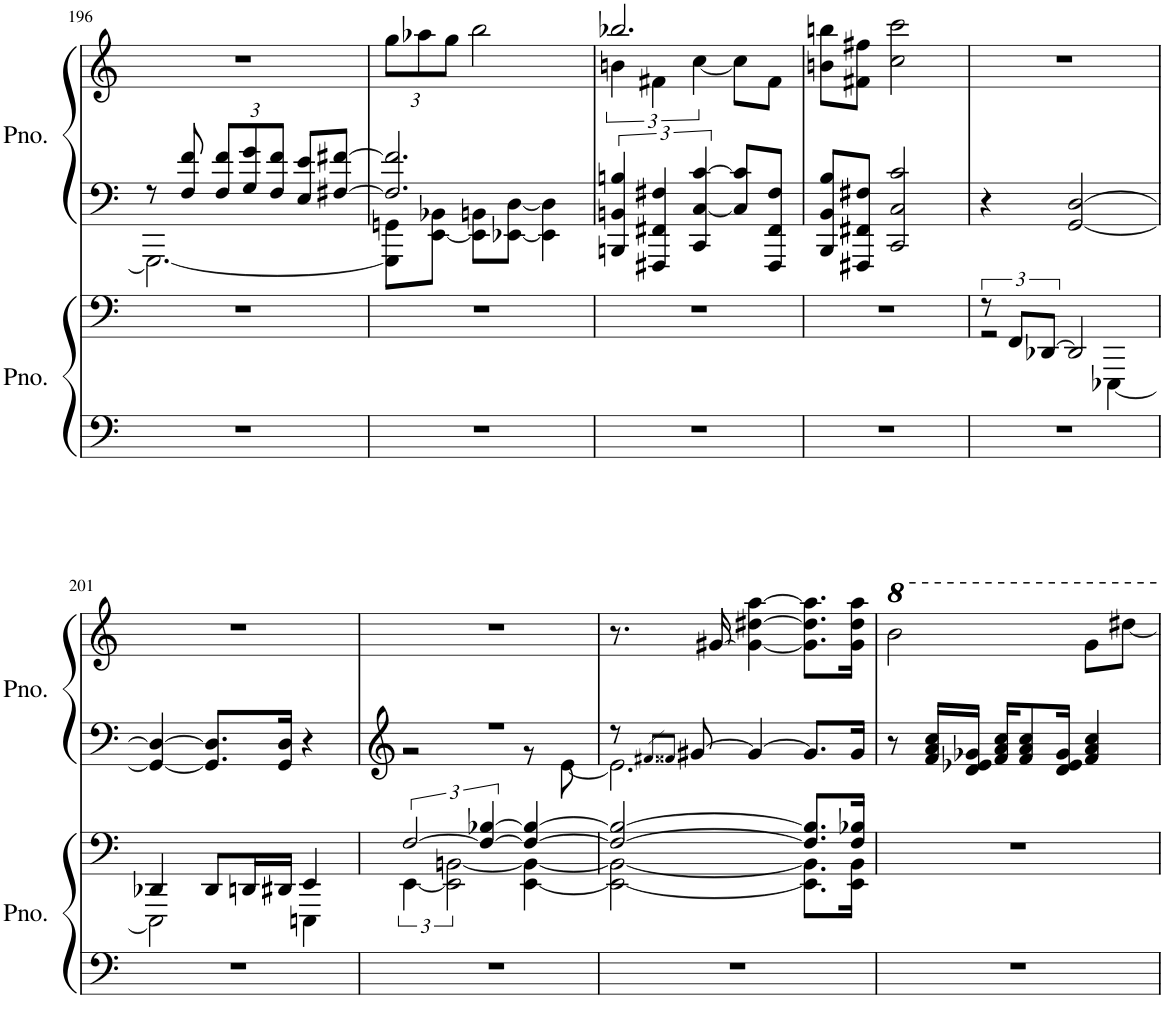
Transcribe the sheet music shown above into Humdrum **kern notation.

**kern	**kern	**kern	**kern
*part2	*part2	*part1	*part1
*staff4	*staff3	*staff2	*staff1
*I"Piano	*	*I"Piano	*
*I'Pno.	*	*I'Pno.	*
!!LO:PB:g=z
*clefF4	*clefF4	*clefF4	*clefG2
*k[]	*k[]	*k[]	*k[]
*M3/4	*M3/4	*M3/4	*M3/4
=196	=196	=196	=196
*	*	*^	*
2.r	2.r	8r	2.GGG#\_	2.r
.	.	8F/ 8f/	.	.
*	*	*Xbrackettup	*	*
.	.	12F/ 12f/L	.	.
.	.	12G/ 12g/	.	.
.	.	12F/ 12f/J	.	.
.	.	8E/ 8e/L	.	.
.	.	[8F#X/ [8f#X/J	.	.
=197	=197	=197	=197	=197
*	*	*	*	*Xbrackettup
2.r	2.r	2.F#/] 2.f#/]	8GGG#\] 8GGn\L	12gg\L
.	.	.	.	12aa-X\
.	.	.	[8EE\ 8BB-X\J	.
.	.	.	.	12gg\J
.	.	.	8EE\] 8BBn\L	2bb\
.	.	.	[8EE-X\ [8D\J	.
.	.	.	4EE-\] 4D\]	.
*	*	*v	*v	*
=198	=198	=198	=198
*	*	*	*^
*	*	*brackettup	*	*brackettup
2.r	2.r	6BBBn/ 6BBn/ 6Bn/	2.bb-X/	6bn\
.	.	6FFF#X/ 6FF#X/ 6F#X/	.	6f#X\
.	.	6CC/ [6C/ [6c/	.	[6cc\
.	.	8C/] 8c/]L	.	8cc\L]
.	.	8FFF#/ 8FF#/ 8F#/J	.	8f#\J
*	*	*	*v	*v
=199	=199	=199	=199
2.r	2.r	8BBB/ 8BB/ 8B/L	8bn\ 8bbn\L
.	.	8FFF#X/ 8FF#X/ 8F#X/J	8f#X\ 8ff#X\J
.	.	2CC/ 2C/ 2c/	2cc\ 2ccc\
=200	=200	=200	=200
*	*^	*	*
2.r	12r	2r	4r	2.r
.	12FF/L	.	.	.
.	[12DD-X/J	.	.	.
.	2DD-/]	.	[2GG/ [2D/	.
.	.	[4EEE-X\	.	.
!!LO:LB:g=z
=201	=201	=201	=201	=201
2.r	4DD-X/	2EEE-\]	4GG/_ 4D/_	2.r
.	8DD-/L	.	8.GG/] 8.D/]L	.
.	16DDn/L	.	.	.
.	16DD#X/JJ	.	16GG/ 16D/Jk	.
.	4EE/	4EEEn\	4r	.
=202	=202	=202	=202	=202
*	*	*	*^	*
2.r	[3F/	[6EE\	2.r	2r	2.r
.	.	3EE\] [3BBn\	.	.	.
.	6F/_ [6B-X/	.	.	.	.
.	4F/_ 4B-/_	[4EE\ 4BB\_	.	8r	.
.	.	.	.	[8e\	.
=203	=203	=203	=203	=203	=203
2.r	2F/_ 2B-/_	2EE\_ 2BB\_	8r	2.e\]	8.r
.	.	.	8qf#X/L	.	.
.	.	.	8qf##X/J	.	.
.	.	.	[8g#X/	.	.
.	.	.	.	.	[16g#X/
.	.	.	4g#/_	.	4g#\_ [4dd#X\ [4aa\
.	8.F/] 8.B-/]L	8.EE\] 8.BB\]L	8.g#/L]	.	8.g#\] 8.dd#\] 8.aa\]L
.	16F/ 16B-X/Jk	16EE\ 16BB\Jk	16g#/Jk	.	16g#\ 16dd#\ 16aa\Jk
*	*v	*v	*	*	*
*	*	*v	*v	*
=204	=204	=204	=204
*	*	*	*^
2.r	2.r	8r	2.ryy	2bb\
.	.	16f/ 16a/ 16cc/LL	.	.
.	.	16d/ 16e-X/ 16g-X/JJ	.	.
.	.	16f/ 16a/ 16cc/KL	.	.
.	.	8f/ 8a/ 8cc/	.	.
.	.	16d/ 16e-/ 16g-/Jk	.	.
.	.	4f/ 4a/ 4cc/	.	8gg\L
.	.	.	.	[8ddd#X\J
*	*	*	*v	*v
=	=	=	=
*-	*-	*-	*-
